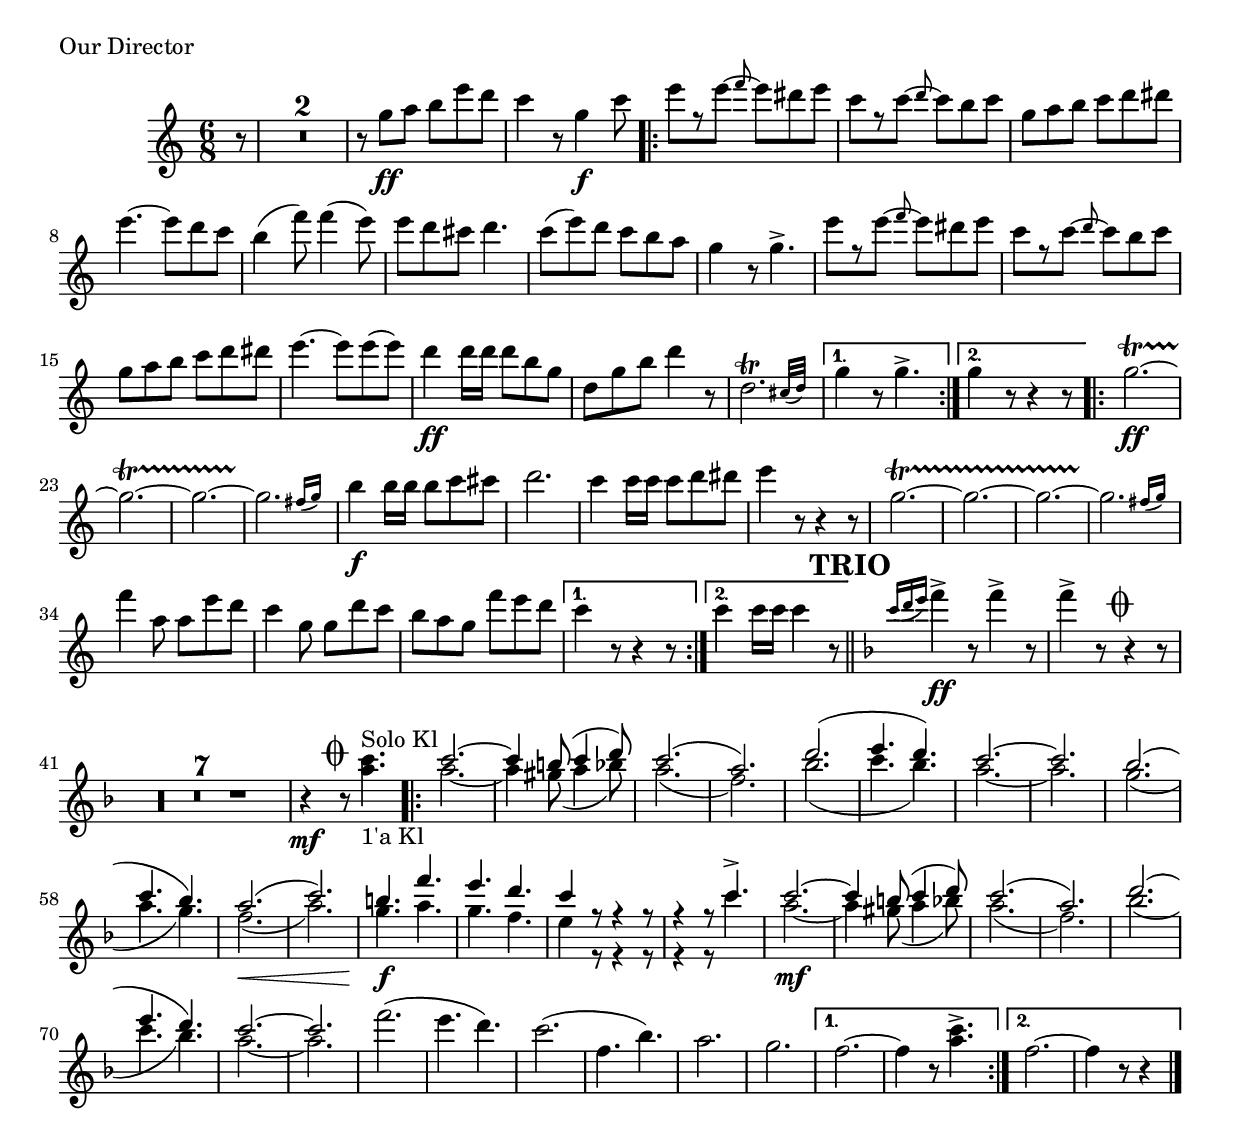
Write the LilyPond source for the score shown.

\version "2.22.1"
% When ready to include in collection:	1. Comment out top section with \Include file(s)
%					2. \midi section if present.
%Comment out from here
%{
\include "../../../Includes/Polis_format.ily"

%...to here
%}
  \score {

    % Svenska Polisens Marscher: 1. Our Director   
    \relative c'' { 
    	    \key c \major \time 6/8 
    	    \compressEmptyMeasures
    	    \set Score.markFormatter = #format-mark-box-letters
    	    \partial 8 r8 |R2.*2 |r8 g'\ff a b e d |c4 r8 g4\f c8
    	    
    	    \repeat volta 2 {
    	    e8 [r e~] \grace f e dis e |c [r c~] \grace d c b c |g a b c d dis
    	    e4.~ e8 d c |b4 (f'8) f4 (e8) |e d cis d4. |c8 (e) d c b a  
    	    g4 r8 g4.-> |e'8 [r e~] \grace f e dis e |c [r c~] \grace d c b c 
    	    g a b c d dis |e4.~ e8 e (e) |d4\ff d16 d d8 b g |d g b d4 r8
    	    \afterGrace d,2.\trill { cis32[ (d)] } }
    	    
    	    \alternative {
    	    	    {g4 r8 g4.->}
    	    	    {g4 r8 r4 r8}
    	    }

    	    \repeat volta 2 {
    	    	    g2.~\ff\startTrillSpan |g~ |g~ 
    	    	    \afterGrace g\stopTrillSpan {fis16 [(g)]} 
    	    	    b4\f b16 b b8 c cis |d2. |c4 c16 c c8 d dis |e4 r8 r4 r8
    	    	    g,2.~\startTrillSpan |g~ |g~ 
    	    	    \afterGrace g\stopTrillSpan {fis16 [(g)]}
    	    	    f'4 a,8 a e' d |c4 g8 g d' c |b a g f' e d }
    	    	     
    	    	    \alternative {
    	    	    {c4 r8 r4 r8}
    	    	    {c4 c16 c c4 r8 \bar "||"}
    	    	    }
    	    	    
    	  \key f \major
    	  \mark \markup {\bold TRIO}
    	  \grace {c16 (d e)} f4->\ff r8 f4-> r8 
    	  f4-> r8 \mark \markup { \musicglyph #"scripts.coda" } r4 r8
    	  R2.*7 
    	  r4\mf \mark \markup { \musicglyph #"scripts.coda" } r8
    	  <c a>4._\markup {1'a Kl }^\markup {Solo Kl}
	  
    	  \repeat volta 2 {
    	  	  
    	  << {
          c2.~ |c4 b8 (c4 d8) |c2. ( |a) |d ( |e4. d) |c2.~ |c |bes ( |c4. bes)
    	  a2.\< ( |c) |b4.\f f' |e d |c4 r8 r4 r8 |r4 r8 c4.-> |c2.~\mf 
    	  c4 b8 (c4 d8) |c2. ( |a) |d ( |e4. d) |c2.~ |c }
    	  \\
    	     {
    	  a2.~ |a4 gis8 (a4 bes8) |a2. ( |f) |bes ( |c4. bes) |a2.~ |a |g ( 
    	  a4. g) |f2. ( |a) |g4. a |g f |e4 r8 r4 r8 |r4 r8 c'4. |a2.~ 
    	     a4 gis8 (a4 bes8) |a2. ( |f) |bes ( |c4. bes) |a2.~ |a }
    	  >>
    	     	  
    	  f' ( |e4. d) |c2. ( | f,4. bes) |a2. |g | }

    	  \alternative {
    	  	  {f2.~ |f4 r8 <c' a>4.->}
    	  	  {f,2.~ |f4 r8 r4 \bar "|."}
    	  }   	  
    }%end relative
    \header {
    	    piece = "Our Director"
    	    composer = "F. E. Bigelow"
    	}
  }%end score
